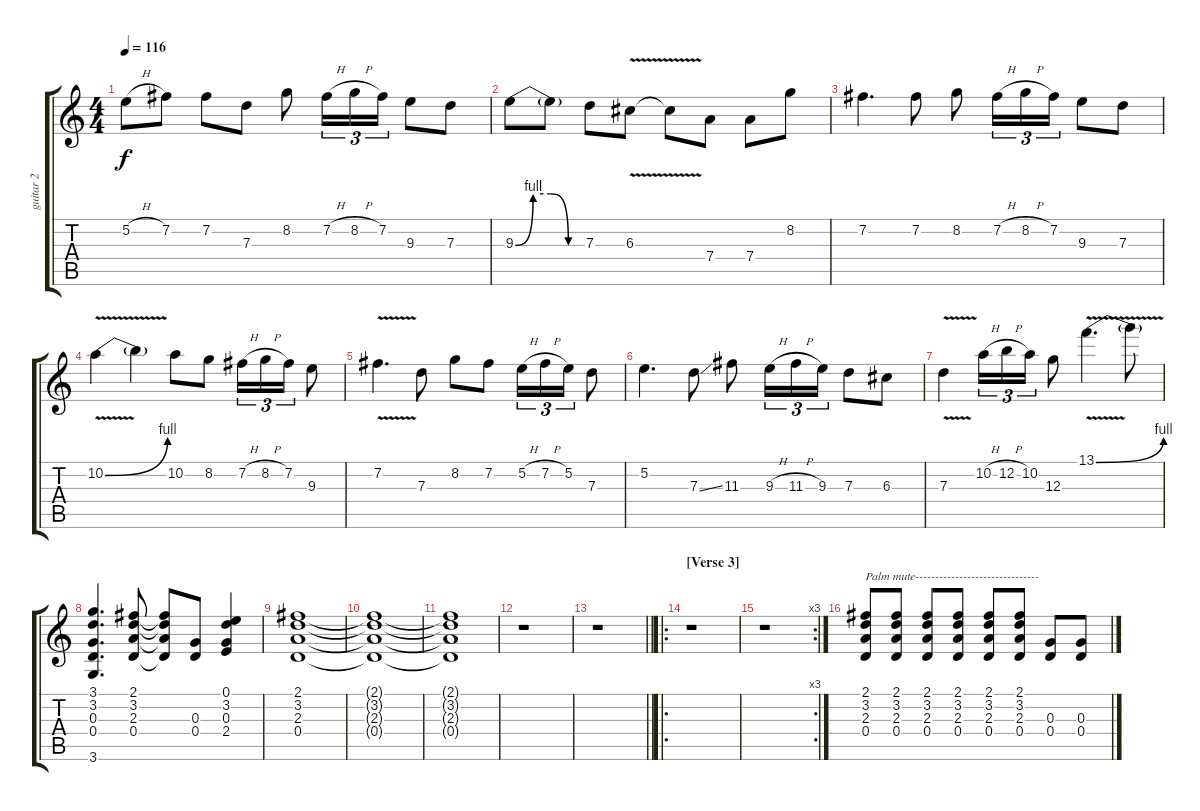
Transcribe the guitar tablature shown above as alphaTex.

\track ("guitar 2" "guitar 2") {instrument distortionguitar}
\staff {score tabs}
\tuning (E4 B3 G3 D3 A2 E2) {hide}
\ts (4 4)
\tempo 116
\clef g2
\ks c
5.2{h}.8{dy f} 7.2.8 7.2.8 7.3.8 8.2.8 7.2{h}.16{tu (3 2)} 8.2{h}.16{tu (3 2)} 7.2.16{tu (3 2)} 9.3.8 7.3.8 |
9.3{be (custom 0 0 15 4 30 4 45 0 60 0)}.8 9.3{t}.8 7.3.8 6.3{v}.8 6.3{t}.8 7.4.8 7.4.8 8.2.8 |
7.2.4{d} 7.2.8 8.2.8 7.2{h}.16{tu (3 2)} 8.2{h}.16{tu (3 2)} 7.2.16{tu (3 2)} 9.3.8 7.3.8 |
10.2{be (bend 0 0 60 4) v}.4 10.2{t}.4 10.2.8 8.2.8 7.2{h}.16{tu (3 2)} 8.2{h}.16{tu (3 2)} 7.2.16{tu (3 2)} 9.3.8 |
7.2{v}.4{d} 7.3.8 8.2.8 7.2.8 5.2{h}.16{tu (3 2)} 7.2{h}.16{tu (3 2)} 5.2.16{tu (3 2)} 7.3.8 |
5.2.4{d} 7.3{ss}.8 11.3.8 9.3{h}.16{tu (3 2)} 11.3{h}.16{tu (3 2)} 9.3.16{tu (3 2)} 7.3.8 6.3.8 |
7.3{v}.4 10.2{h}.16{tu (3 2)} 12.2{h}.16{tu (3 2)} 10.2.16{tu (3 2)} 12.3.8 13.1{be (bend 0 0 60 4) v}.4{d} 13.1{t}.8 |
(3.1 3.2 0.3 0.4 3.6).4{d} (2.1 3.2 2.3 0.4).8 (2.1{t} 3.2{t} 2.3{t} 0.4{t}).8 (0.3 0.4).8 (0.1 3.2 0.3 2.4).4 |
(2.1 3.2 2.3 0.4).1 |
(2.1{t} 3.2{t} 2.3{t} 0.4{t}).1 |
(2.1{t} 3.2{t} 2.3{t} 0.4{t}).1 |
r.1 |
\barLineRight lightlight
r.1 |
\ro
\section ("" "[Verse 3]")
r.1 |
\rc 3
r.1 |
(2.1 3.2 2.3 0.4).8{txt "Palm mute-------------------------------"} (2.1 3.2 2.3 0.4).8 (2.1 3.2 2.3 0.4).8 (2.1 3.2 2.3 0.4).8 (2.1 3.2 2.3 0.4).8 (2.1 3.2 2.3 0.4).8 (0.3 0.4).8 (0.3 0.4).8
